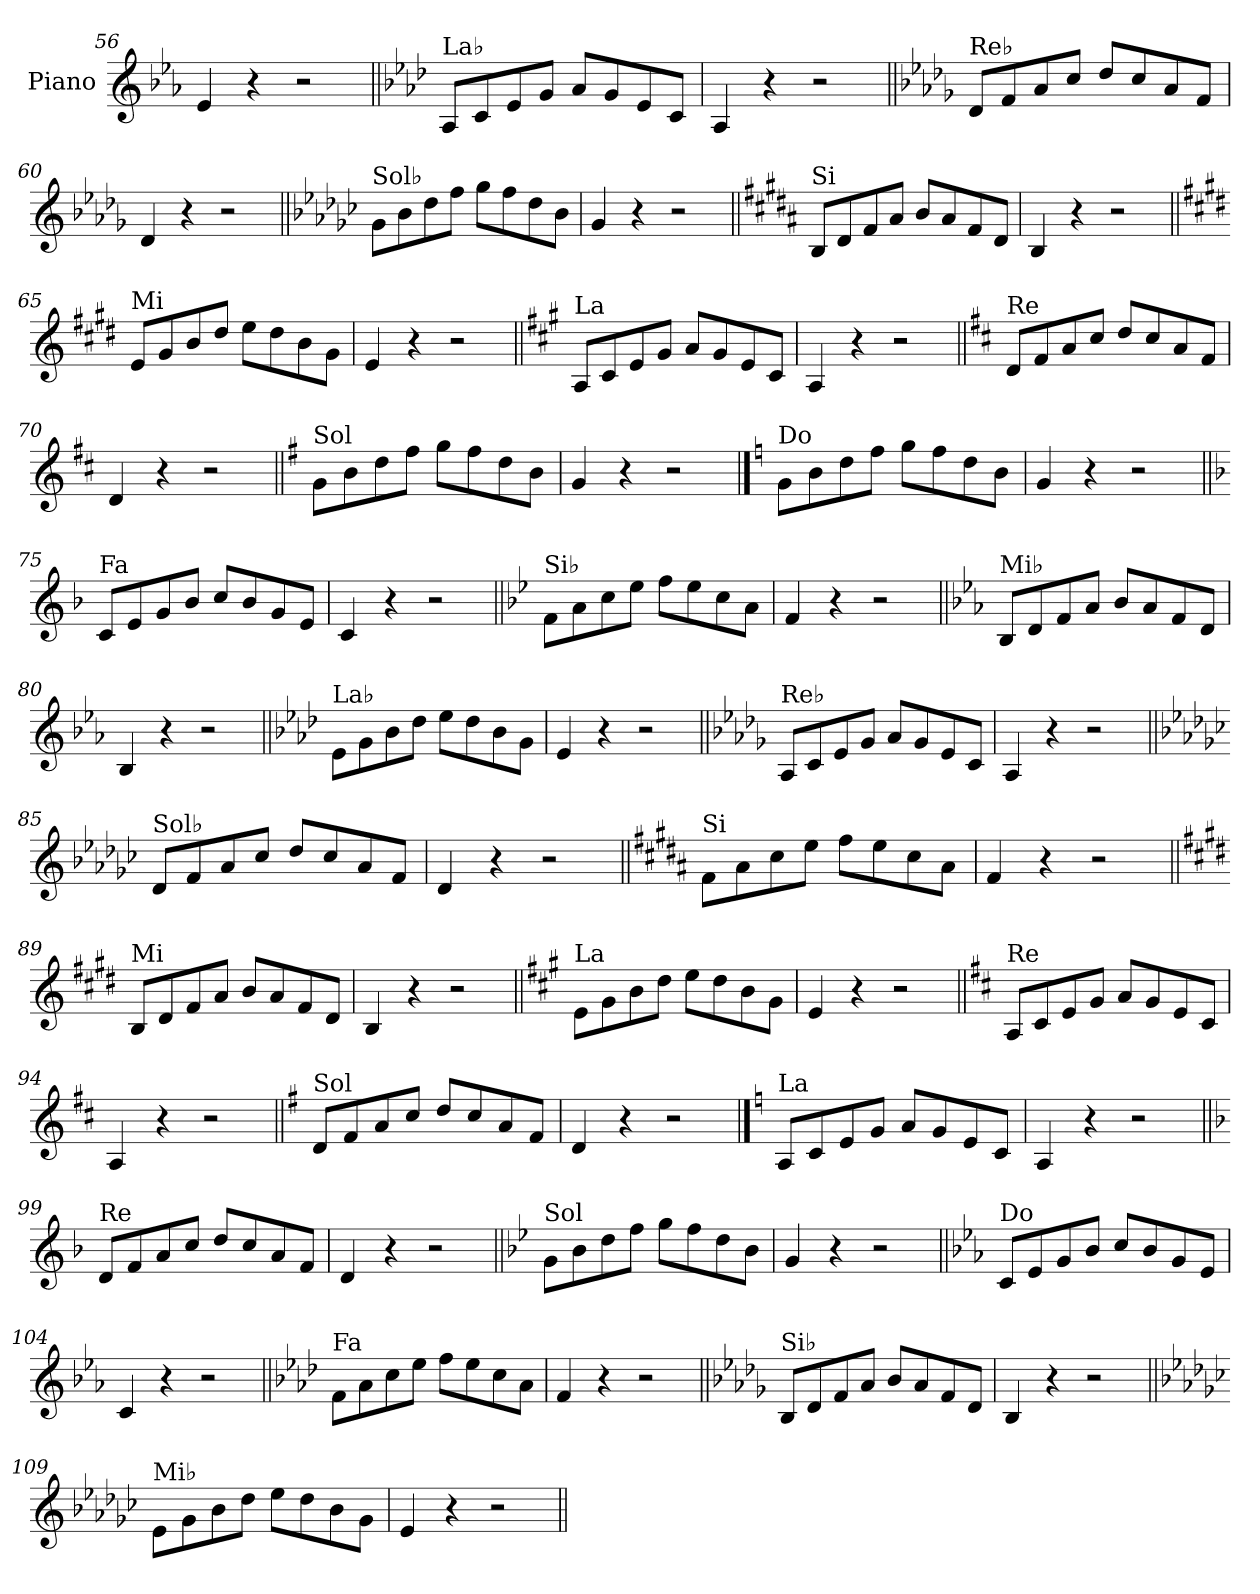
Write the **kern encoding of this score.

**kern
*part1
*staff1
*I"Piano
*I'Pno.
*clefG2
*k[b-e-a-]
=56
4e-/
4r
2r
=57||
*k[b-e-a-d-]
!LO:TX:a:t=La♭
8A-/L
8c/
8e-/
8g/J
8a-/L
8g/
8e-/
8c/J
=58
4A-/
4r
2r
=59||
*k[b-e-a-d-g-]
!LO:TX:a:t=Re♭
8d-/L
8f/
8a-/
8cc/J
8dd-/L
8cc/
8a-/
8f/J
=60
4d-/
4r
2r
!!LO:LB:g=z
=61||
*k[b-e-a-d-g-c-]
!LO:TX:a:t=Sol♭
8g-\L
8b-\
8dd-\
8ff\J
8gg-\L
8ff\
8dd-\
8b-\J
=62
4g-/
4r
2r
=63||
*k[f#c#g#d#a#]
!LO:TX:a:t=Si
8B/L
8d#/
8f#/
8a#/J
8b/L
8a#/
8f#/
8d#/J
=64
4B/
4r
2r
=65||
*k[f#c#g#d#]
!LO:TX:a:t=Mi
8e/L
8g#/
8b/
8dd#/J
8ee\L
8dd#\
8b\
8g#\J
=66
4e/
4r
2r
!!LO:LB:g=z
=67||
*k[f#c#g#]
!LO:TX:a:t=La
8A/L
8c#/
8e/
8g#/J
8a/L
8g#/
8e/
8c#/J
=68
4A/
4r
2r
=69||
*k[f#c#]
!LO:TX:a:t=Re
8d/L
8f#/
8a/
8cc#/J
8dd/L
8cc#/
8a/
8f#/J
=70
4d/
4r
2r
=71||
*k[f#]
!LO:TX:a:t=Sol
8g\L
8b\
8dd\
8ff#\J
8gg\L
8ff#\
8dd\
8b\J
=72
4g/
4r
2r
!!LO:LB:g=z
==73
*k[]
!LO:TX:a:t=Do
8g\L
8b\
8dd\
8ff\J
8gg\L
8ff\
8dd\
8b\J
=74
4g/
4r
2r
=75||
*k[b-]
!LO:TX:a:t=Fa
8c/L
8e/
8g/
8b-/J
8cc/L
8b-/
8g/
8e/J
=76
4c/
4r
2r
=77||
*k[b-e-]
!LO:TX:a:t=Si♭
8f\L
8a\
8cc\
8ee-\J
8ff\L
8ee-\
8cc\
8a\J
=78
4f/
4r
2r
!!LO:LB:g=z
=79||
*k[b-e-a-]
!LO:TX:a:t=Mi♭
8B-/L
8d/
8f/
8a-/J
8b-/L
8a-/
8f/
8d/J
=80
4B-/
4r
2r
=81||
*k[b-e-a-d-]
!LO:TX:a:t=La♭
8e-\L
8g\
8b-\
8dd-\J
8ee-\L
8dd-\
8b-\
8g\J
=82
4e-/
4r
2r
=83||
*k[b-e-a-d-g-]
!LO:TX:a:t=Re♭
8A-/L
8c/
8e-/
8g-/J
8a-/L
8g-/
8e-/
8c/J
=84
4A-/
4r
2r
!!LO:LB:g=z
=85||
*k[b-e-a-d-g-c-]
!LO:TX:a:t=Sol♭
8d-/L
8f/
8a-/
8cc-/J
8dd-/L
8cc-/
8a-/
8f/J
=86
4d-/
4r
2r
=87||
*k[f#c#g#d#a#]
!LO:TX:a:t=Si
8f#\L
8a#\
8cc#\
8ee\J
8ff#\L
8ee\
8cc#\
8a#\J
=88
4f#/
4r
2r
=89||
*k[f#c#g#d#]
!LO:TX:a:t=Mi
8B/L
8d#/
8f#/
8a/J
8b/L
8a/
8f#/
8d#/J
=90
4B/
4r
2r
!!LO:LB:g=z
=91||
*k[f#c#g#]
!LO:TX:a:t=La
8e\L
8g#\
8b\
8dd\J
8ee\L
8dd\
8b\
8g#\J
=92
4e/
4r
2r
=93||
*k[f#c#]
!LO:TX:a:t=Re
8A/L
8c#/
8e/
8g/J
8a/L
8g/
8e/
8c#/J
=94
4A/
4r
2r
=95||
*k[f#]
!LO:TX:a:t=Sol
8d/L
8f#/
8a/
8cc/J
8dd/L
8cc/
8a/
8f#/J
=96
4d/
4r
2r
!!LO:PB:g=z
==97
*k[]
!LO:TX:a:t=La
8A/L
8c/
8e/
8g/J
8a/L
8g/
8e/
8c/J
=98
4A/
4r
2r
=99||
*k[b-]
!LO:TX:a:t=Re
8d/L
8f/
8a/
8cc/J
8dd/L
8cc/
8a/
8f/J
=100
4d/
4r
2r
=101||
*k[b-e-]
!LO:TX:a:t=Sol
8g\L
8b-\
8dd\
8ff\J
8gg\L
8ff\
8dd\
8b-\J
=102
4g/
4r
2r
!!LO:LB:g=z
=103||
*k[b-e-a-]
!LO:TX:a:t=Do
8c/L
8e-/
8g/
8b-/J
8cc/L
8b-/
8g/
8e-/J
=104
4c/
4r
2r
=105||
*k[b-e-a-d-]
!LO:TX:a:t=Fa
8f\L
8a-\
8cc\
8ee-\J
8ff\L
8ee-\
8cc\
8a-\J
=106
4f/
4r
2r
=107||
*k[b-e-a-d-g-]
!LO:TX:a:t=Si♭
8B-/L
8d-/
8f/
8a-/J
8b-/L
8a-/
8f/
8d-/J
=108
4B-/
4r
2r
!!LO:LB:g=z
=109||
*k[b-e-a-d-g-c-]
!LO:TX:a:t=Mi♭
8e-\L
8g-\
8b-\
8dd-\J
8ee-\L
8dd-\
8b-\
8g-\J
=110
4e-/
4r
2r
=||
*-
